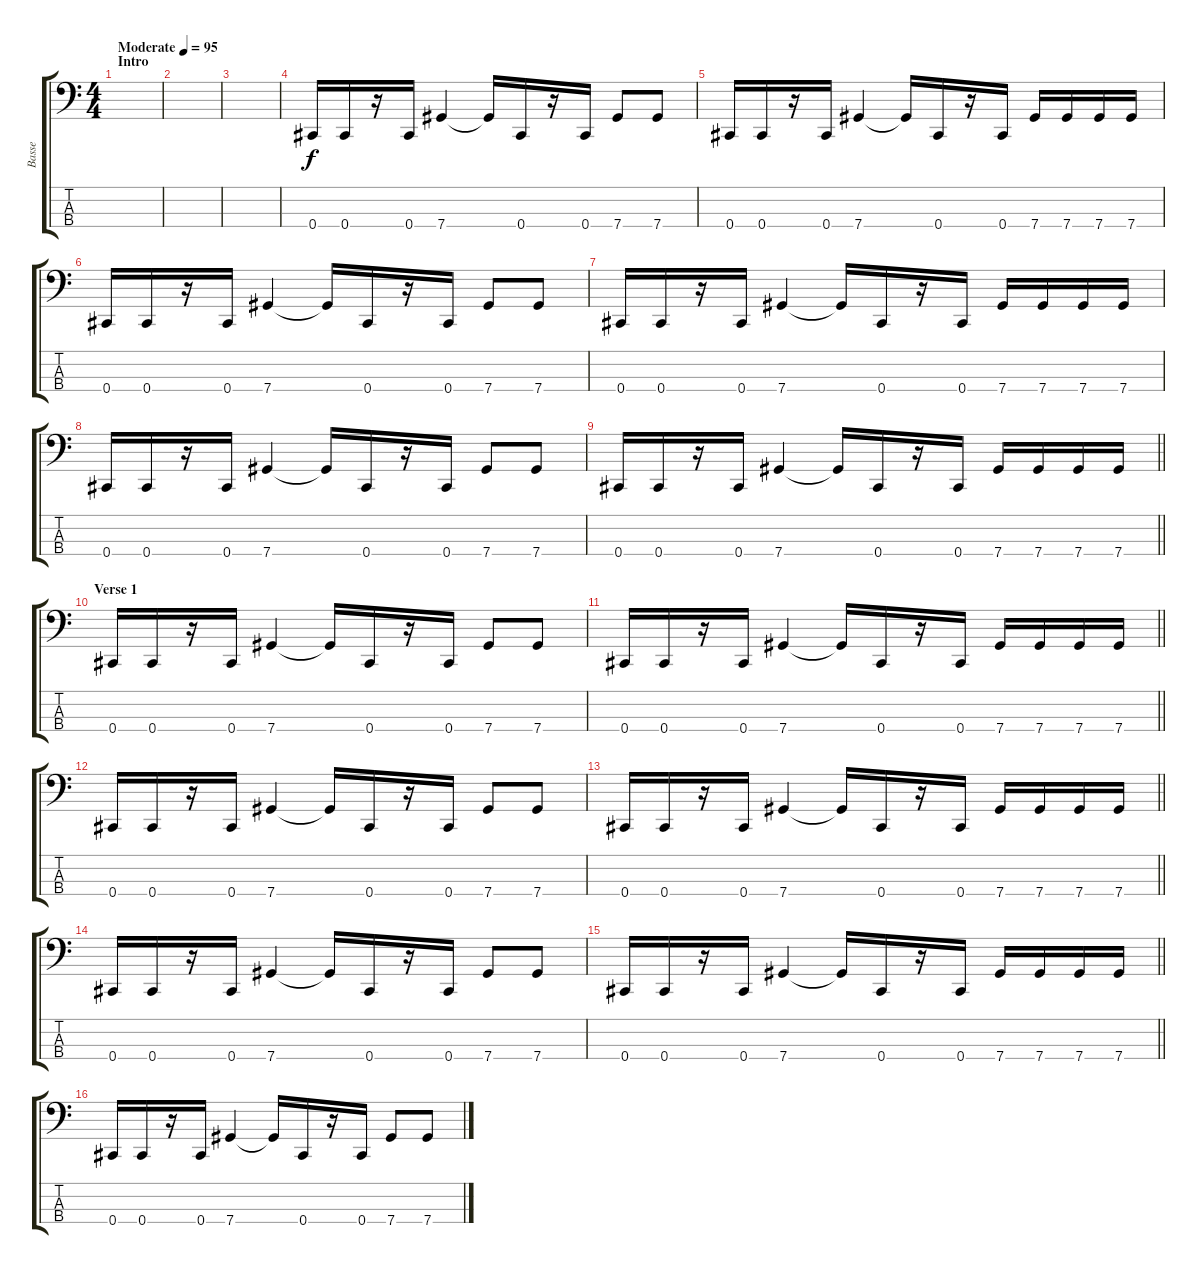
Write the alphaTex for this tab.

\track ("Basse" "Basse") {instrument slapbass1}
\staff {score tabs}
\tuning (Gb2 Db2 Ab1 Db1) {hide}
\ts (4 4)
\section ("" "Intro")
\tempo (95 "Moderate")
\clef f4
\ks c
|
|
|
0.4.16 0.4.16 r.16 0.4.16 7.4.4 7.4{t}.16 0.4.16 r.16 0.4.16 7.4.8 7.4.8 |
0.4.16 0.4.16 r.16 0.4.16 7.4.4 7.4{t}.16 0.4.16 r.16 0.4.16 7.4.16 7.4.16 7.4.16 7.4.16 |
0.4.16 0.4.16 r.16 0.4.16 7.4.4 7.4{t}.16 0.4.16 r.16 0.4.16 7.4.8 7.4.8 |
0.4.16 0.4.16 r.16 0.4.16 7.4.4 7.4{t}.16 0.4.16 r.16 0.4.16 7.4.16 7.4.16 7.4.16 7.4.16 |
0.4.16 0.4.16 r.16 0.4.16 7.4.4 7.4{t}.16 0.4.16 r.16 0.4.16 7.4.8 7.4.8 |
\barLineRight lightlight
0.4.16 0.4.16 r.16 0.4.16 7.4.4 7.4{t}.16 0.4.16 r.16 0.4.16 7.4.16 7.4.16 7.4.16 7.4.16 |
\section ("" "Verse 1")
0.4.16 0.4.16 r.16 0.4.16 7.4.4 7.4{t}.16 0.4.16 r.16 0.4.16 7.4.8 7.4.8 |
\barLineRight lightlight
0.4.16 0.4.16 r.16 0.4.16 7.4.4 7.4{t}.16 0.4.16 r.16 0.4.16 7.4.16 7.4.16 7.4.16 7.4.16 |
0.4.16 0.4.16 r.16 0.4.16 7.4.4 7.4{t}.16 0.4.16 r.16 0.4.16 7.4.8 7.4.8 |
\barLineRight lightlight
0.4.16 0.4.16 r.16 0.4.16 7.4.4 7.4{t}.16 0.4.16 r.16 0.4.16 7.4.16 7.4.16 7.4.16 7.4.16 |
0.4.16 0.4.16 r.16 0.4.16 7.4.4 7.4{t}.16 0.4.16 r.16 0.4.16 7.4.8 7.4.8 |
\barLineRight lightlight
0.4.16 0.4.16 r.16 0.4.16 7.4.4 7.4{t}.16 0.4.16 r.16 0.4.16 7.4.16 7.4.16 7.4.16 7.4.16 |
0.4.16 0.4.16 r.16 0.4.16 7.4.4 7.4{t}.16 0.4.16 r.16 0.4.16 7.4.8 7.4.8
